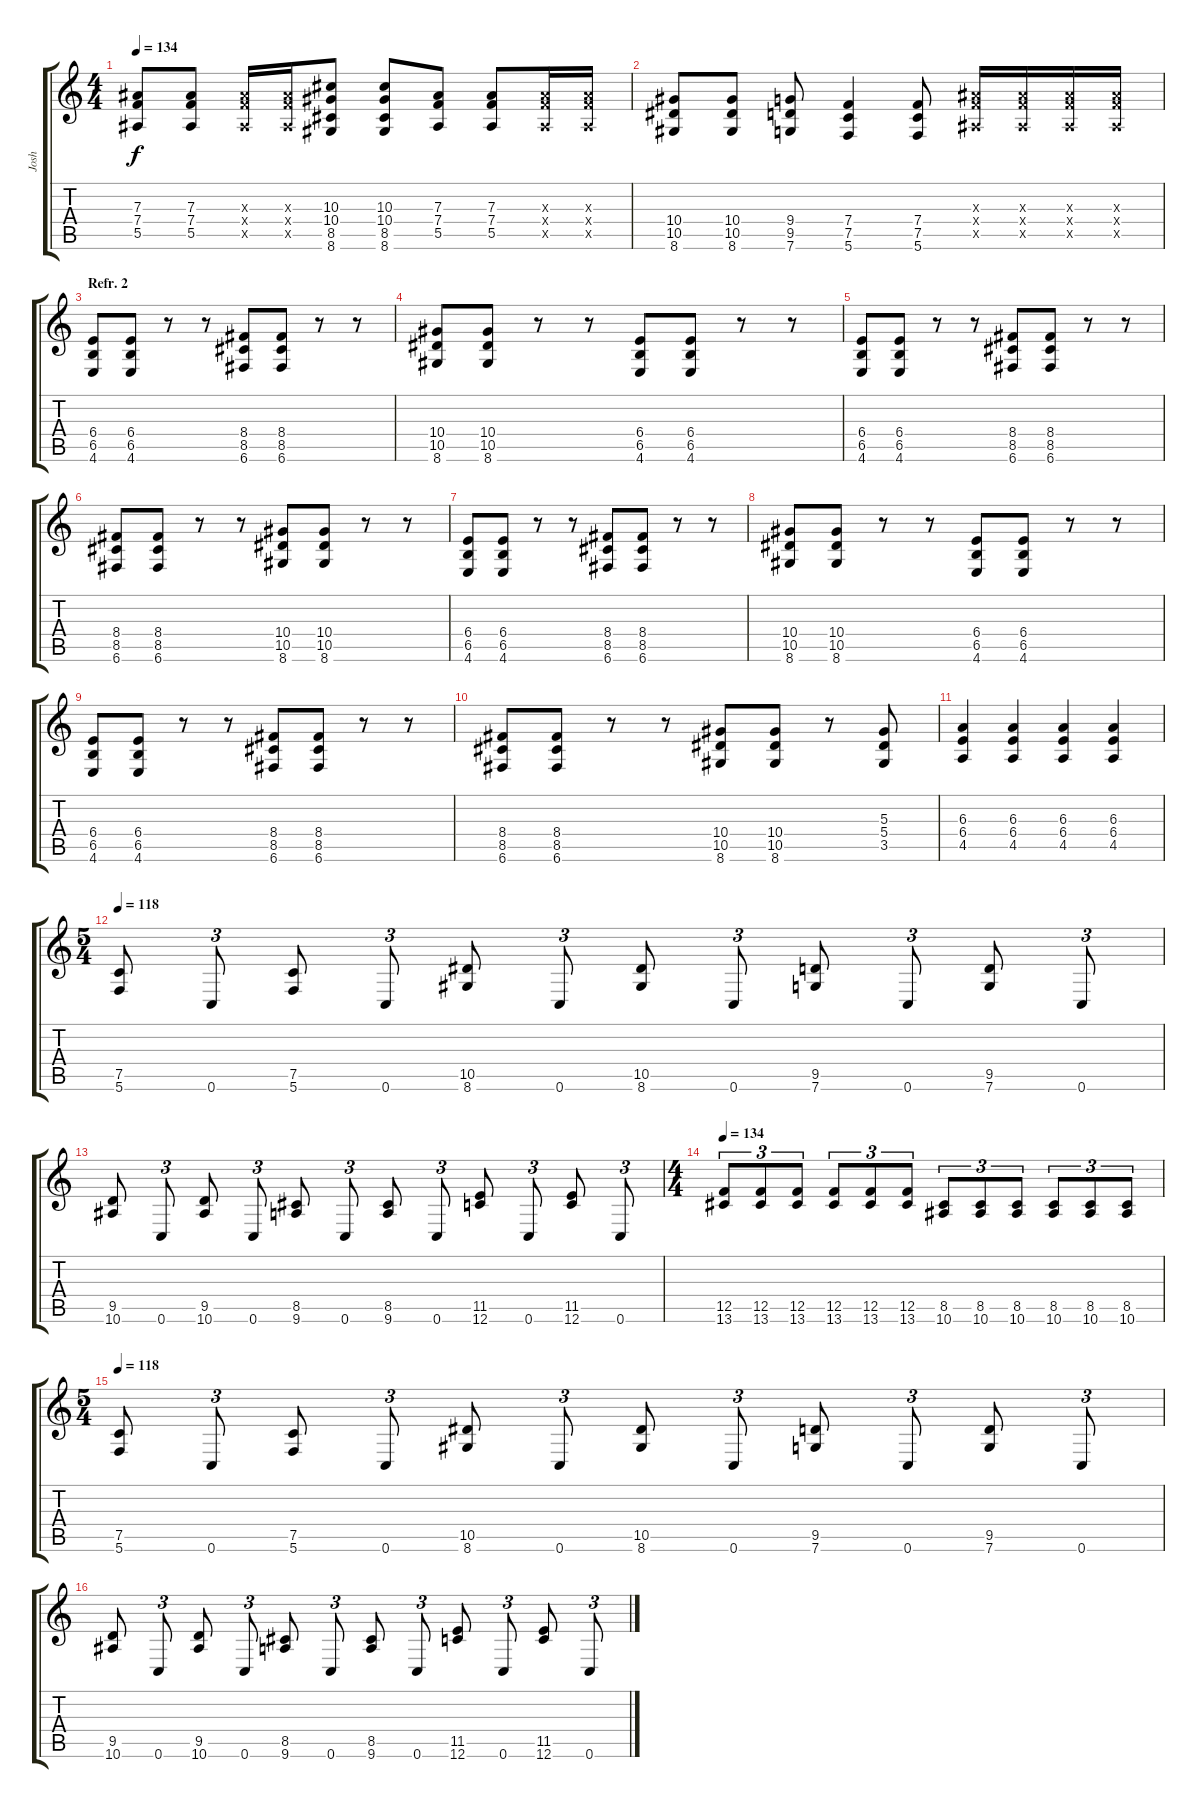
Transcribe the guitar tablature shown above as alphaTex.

\track ("Josh" "Josh") {instrument overdrivenguitar}
\staff {score tabs}
\tuning (C4 G3 Eb3 Bb2 F2 C2) {hide}
\ts (4 4)
\tempo 134
\clef g2
\ks c
(7.3 7.4 5.5).8{dy f} (7.3 7.4 5.5).8 (7.3{x} 7.4{x} 5.5{x}).16 (7.3{x} 7.4{x} 5.5{x}).16 (10.3 10.4 8.5 8.6).8 (10.3 10.4 8.5 8.6).8 (7.3 7.4 5.5).8 (7.3 7.4 5.5).8 (7.3{x} 7.4{x} 5.5{x}).16 (7.3{x} 7.4{x} 5.5{x}).16 |
(10.4 10.5 8.6).8 (10.4 10.5 8.6).8 (9.4 9.5 7.6).8 (7.4 7.5 5.6).4 (7.4 7.5 5.6).8 (7.3{x} 7.4{x} 5.5{x}).16 (7.3{x} 7.4{x} 5.5{x}).16 (7.3{x} 7.4{x} 5.5{x}).16 (7.3{x} 7.4{x} 5.5{x}).16 |
\section ("" "Refr. 2")
(6.4 6.5 4.6).8 (6.4 6.5 4.6).8 r.8 r.8 (8.4 8.5 6.6).8 (8.4 8.5 6.6).8 r.8 r.8 |
\section ("" "")
(10.4 10.5 8.6).8 (10.4 10.5 8.6).8 r.8 r.8 (6.4 6.5 4.6).8 (6.4 6.5 4.6).8 r.8 r.8 |
\section ("" "")
(6.4 6.5 4.6).8 (6.4 6.5 4.6).8 r.8 r.8 (8.4 8.5 6.6).8 (8.4 8.5 6.6).8 r.8 r.8 |
(8.4 8.5 6.6).8 (8.4 8.5 6.6).8 r.8 r.8 (10.4 10.5 8.6).8 (10.4 10.5 8.6).8 r.8 r.8 |
(6.4 6.5 4.6).8 (6.4 6.5 4.6).8 r.8 r.8 (8.4 8.5 6.6).8 (8.4 8.5 6.6).8 r.8 r.8 |
(10.4 10.5 8.6).8 (10.4 10.5 8.6).8 r.8 r.8 (6.4 6.5 4.6).8 (6.4 6.5 4.6).8 r.8 r.8 |
(6.4 6.5 4.6).8 (6.4 6.5 4.6).8 r.8 r.8 (8.4 8.5 6.6).8 (8.4 8.5 6.6).8 r.8 r.8 |
(8.4 8.5 6.6).8 (8.4 8.5 6.6).8 r.8 r.8 (10.4 10.5 8.6).8 (10.4 10.5 8.6).8 r.8 (5.3 5.4 3.5).8 |
(6.3 6.4 4.5).4 (6.3 6.4 4.5).4 (6.3 6.4 4.5).4 (6.3 6.4 4.5).4 |
\ts (5 4)
\tempo 118
(7.5 5.6).8 0.6.8{tu (3 2)} (7.5 5.6).8 0.6.8{tu (3 2)} (10.5 8.6).8 0.6.8{tu (3 2)} (10.5 8.6).8 0.6.8{tu (3 2)} (9.5 7.6).8 0.6.8{tu (3 2)} (9.5 7.6).8 0.6.8{tu (3 2)} |
(9.5 10.6).8 0.6.8{tu (3 2)} (9.5 10.6).8 0.6.8{tu (3 2)} (8.5 9.6).8 0.6.8{tu (3 2)} (8.5 9.6).8 0.6.8{tu (3 2)} (11.5 12.6).8 0.6.8{tu (3 2)} (11.5 12.6).8 0.6.8{tu (3 2)} |
\ts (4 4)
\tempo 134
(12.5 13.6).8{tu (3 2)} (12.5 13.6).8{tu (3 2)} (12.5 13.6).8{tu (3 2)} (12.5 13.6).8{tu (3 2)} (12.5 13.6).8{tu (3 2)} (12.5 13.6).8{tu (3 2)} (8.5 10.6).8{tu (3 2)} (8.5 10.6).8{tu (3 2)} (8.5 10.6).8{tu (3 2)} (8.5 10.6).8{tu (3 2)} (8.5 10.6).8{tu (3 2)} (8.5 10.6).8{tu (3 2)} |
\ts (5 4)
\tempo 118
(7.5 5.6).8 0.6.8{tu (3 2)} (7.5 5.6).8 0.6.8{tu (3 2)} (10.5 8.6).8 0.6.8{tu (3 2)} (10.5 8.6).8 0.6.8{tu (3 2)} (9.5 7.6).8 0.6.8{tu (3 2)} (9.5 7.6).8 0.6.8{tu (3 2)} |
(9.5 10.6).8 0.6.8{tu (3 2)} (9.5 10.6).8 0.6.8{tu (3 2)} (8.5 9.6).8 0.6.8{tu (3 2)} (8.5 9.6).8 0.6.8{tu (3 2)} (11.5 12.6).8 0.6.8{tu (3 2)} (11.5 12.6).8 0.6.8{tu (3 2)}
